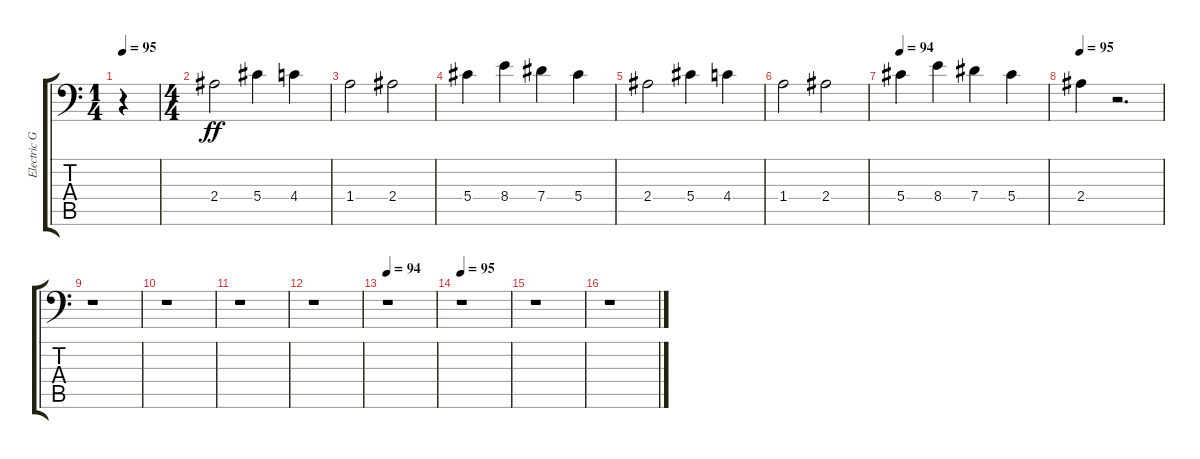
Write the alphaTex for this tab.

\track ("Electric Guitar 1" "Electric G") {instrument distortionguitar}
\staff {score tabs}
\tuning (Bb3 F3 Db3 Ab2 Eb2 Bb1) {hide}
\ts (1 4)
\tempo 95
\clef f4
\ks c
r.4{dy ff instrument distortionguitar} |
\ts (4 4)
2.4.2 5.4.4 4.4.4 |
1.4.2 2.4.2 |
5.4.4 8.4.4 7.4.4 5.4.4 |
2.4.2 5.4.4 4.4.4 |
1.4.2 2.4.2 |
\tempo 94
5.4.4 8.4.4 7.4.4 5.4.4 |
\tempo 95
2.4.4 r.2{d} |
r.1 |
r.1 |
r.1 |
r.1 |
\tempo 94
r.1 |
\tempo 95
r.1 |
r.1 |
r.1
